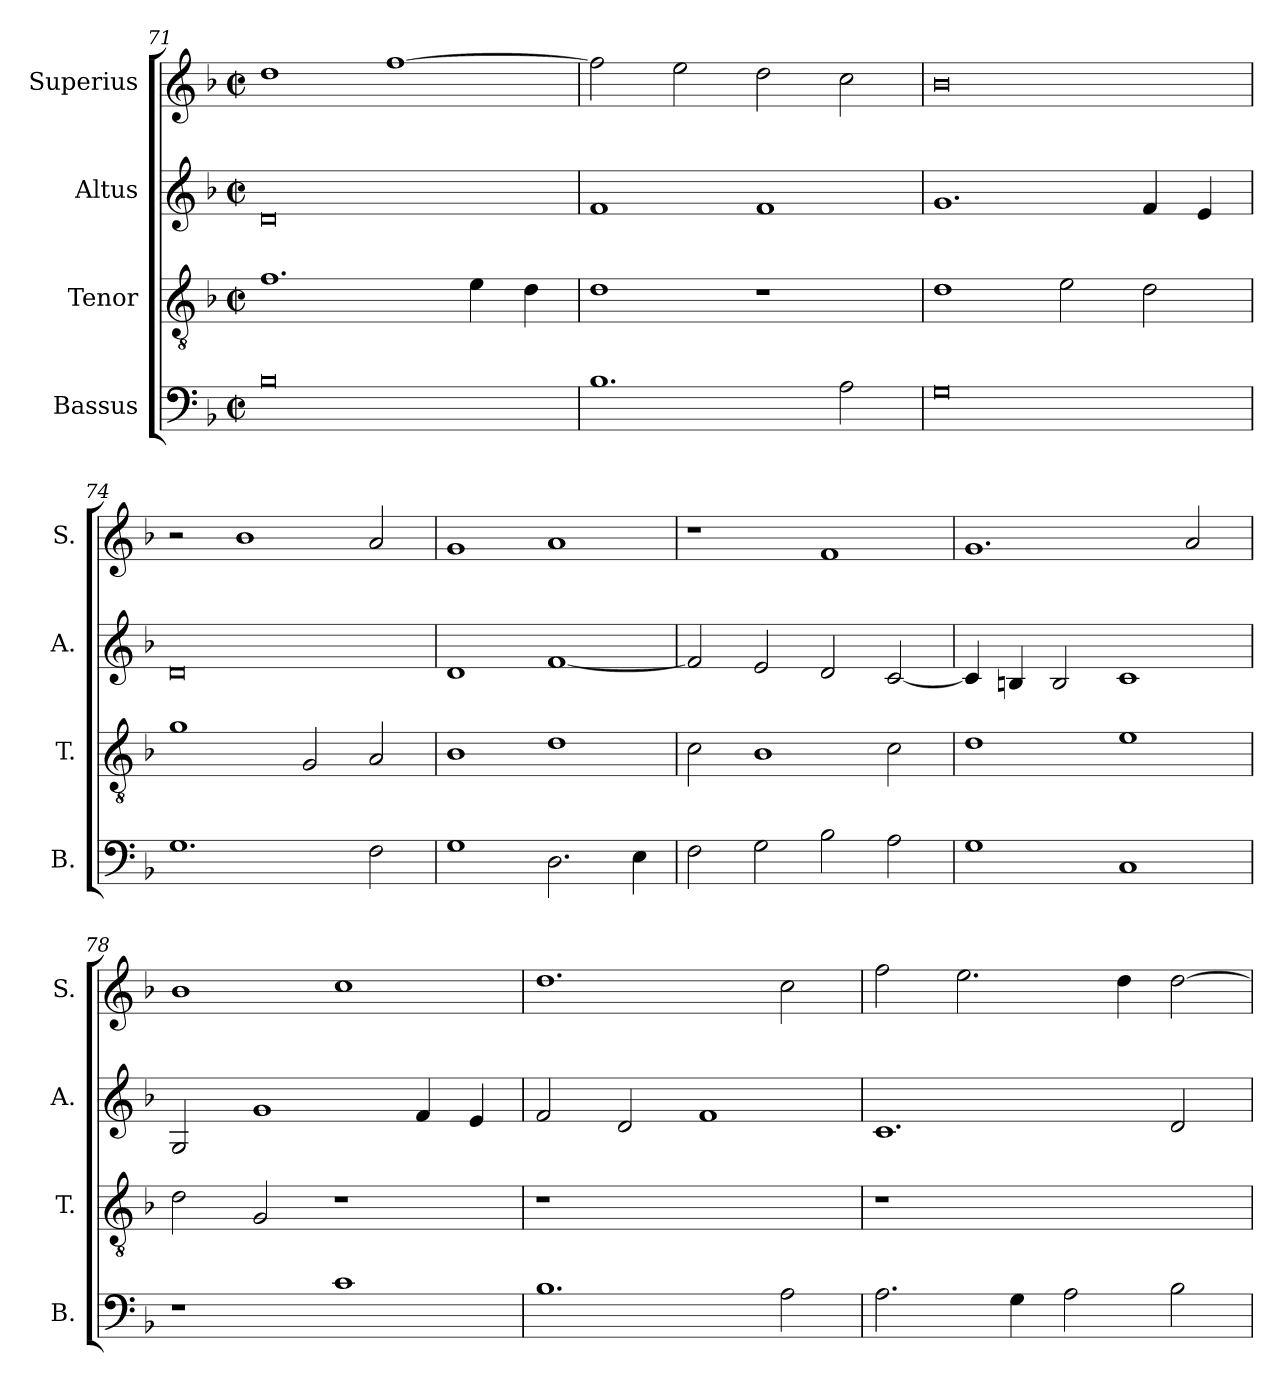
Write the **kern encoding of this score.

**kern	**kern	**kern	**kern
*part4	*part3	*part2	*part1
*staff4	*staff3	*staff2	*staff1
*I"Bassus	*I"Tenor	*I"Altus	*I"Superius
*I'B.	*I'T.	*I'A.	*I'S.
*clefF4	*clefGv2	*clefG2	*clefG2
*	*ITrd7c12	*	*
*k[b-]	*k[b-]	*k[b-]	*k[b-]
*F:	*F:	*F:	*F:
*M2/2	*M2/2	*M2/2	*M2/2
*met(c|)	*met(c|)	*met(c|)	*met(c|)
=71	=71	=71	=71
0B-i	1.Fi	0di	1ddi
.	.	.	[>1ffi
.	4Ei\	.	.
.	4Di\	.	.
=72	=72	=72	=72
1.B-i	1Di	1fi	2ffi\]
.	.	.	2eei\
.	1r	1fi	2ddi\
2Ai\	.	.	2cci\
=73	=73	=73	=73
0Gi	1Di	1.gi	0b-i
.	2Ei\	.	.
.	2Di\	4fi/	.
.	.	4ei/	.
!!LO:LB:g=z
=74	=74	=74	=74
1.Gi	1Gi	0di	2r
.	.	.	1b-i
.	2GGi/	.	.
2Fi\	2AAi/	.	2ai/
=75	=75	=75	=75
1Gi	1BB-i	1di	1gi
2.Di\	1Di	[<1fi	1ai
4Ei\	.	.	.
=76	=76	=76	=76
2Fi\	2Ci\	2fi/]	1r
2Gi\	1BB-i	2ei/	.
2B-i\	.	2di/	1fi
2Ai\	2Ci\	[<2ci/	.
=77	=77	=77	=77
1Gi	1Di	4ci/]	1.gi
.	.	4Bni/	.
.	.	2Bi/	.
1Ci	1Ei	1ci	.
.	.	.	2ai/
=78	=78	=78	=78
1r	2Di\	2Gi/	1b-i
.	2GGi/	1gi	.
1ci	1r	.	1cci
.	.	4fi/	.
.	.	4ei/	.
!!LO:PB:g=z
=79	=79	=79	=79
!	!LO:N:vis=1	!	!
1.B-i	1r	2fi/	1.ddi
.	.	2di/	.
.	1ryy	1fi	.
2Ai\	.	.	2cci\
=80	=80	=80	=80
!	!LO:N:vis=1	!	!
2.Ai\	1r	1.ci	2ffi\
.	.	.	2.eei\
4Gi\	.	.	.
2Ai\	1ryy	.	.
.	.	.	4ddi\
2B-i\	.	2di/	[>2ddi\
=	=	=	=
*-	*-	*-	*-
